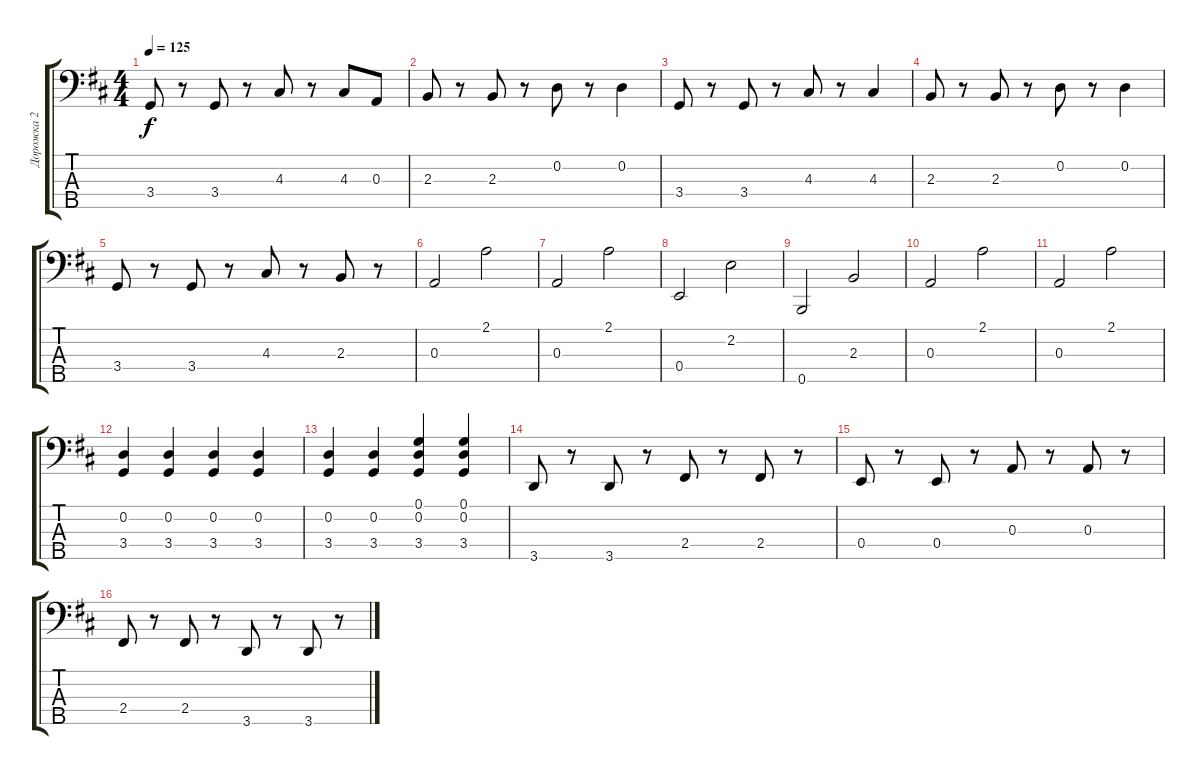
\track ("Дорожка 2" "Дорожка 2") {instrument electricbassfinger}
\staff {score tabs}
\tuning (G2 D2 A1 E1 B0) {hide}
\ts (4 4)
\tempo 125
\clef f4
\ks d
3.4.8{dy f} r.8 3.4.8 r.8 4.3.8 r.8 4.3.8 0.3.8 |
2.3.8 r.8 2.3.8 r.8 0.2.8 r.8 0.2.4 |
3.4.8 r.8 3.4.8 r.8 4.3.8 r.8 4.3.4 |
2.3.8 r.8 2.3.8 r.8 0.2.8 r.8 0.2.4 |
3.4.8 r.8 3.4.8 r.8 4.3.8 r.8 2.3.8 r.8 |
0.3.2 2.1.2 |
0.3.2 2.1.2 |
0.4.2 2.2.2 |
0.5.2 2.3.2 |
0.3.2 2.1.2 |
0.3.2 2.1.2 |
(0.2 3.4).4 (0.2 3.4).4 (0.2 3.4).4 (0.2 3.4).4 |
(0.2 3.4).4 (0.2 3.4).4 (0.1 0.2 3.4).4 (0.1 0.2 3.4).4 |
3.5.8 r.8 3.5.8 r.8 2.4.8 r.8 2.4.8 r.8 |
0.4.8 r.8 0.4.8 r.8 0.3.8 r.8 0.3.8 r.8 |
2.4.8 r.8 2.4.8 r.8 3.5.8 r.8 3.5.8 r.8
